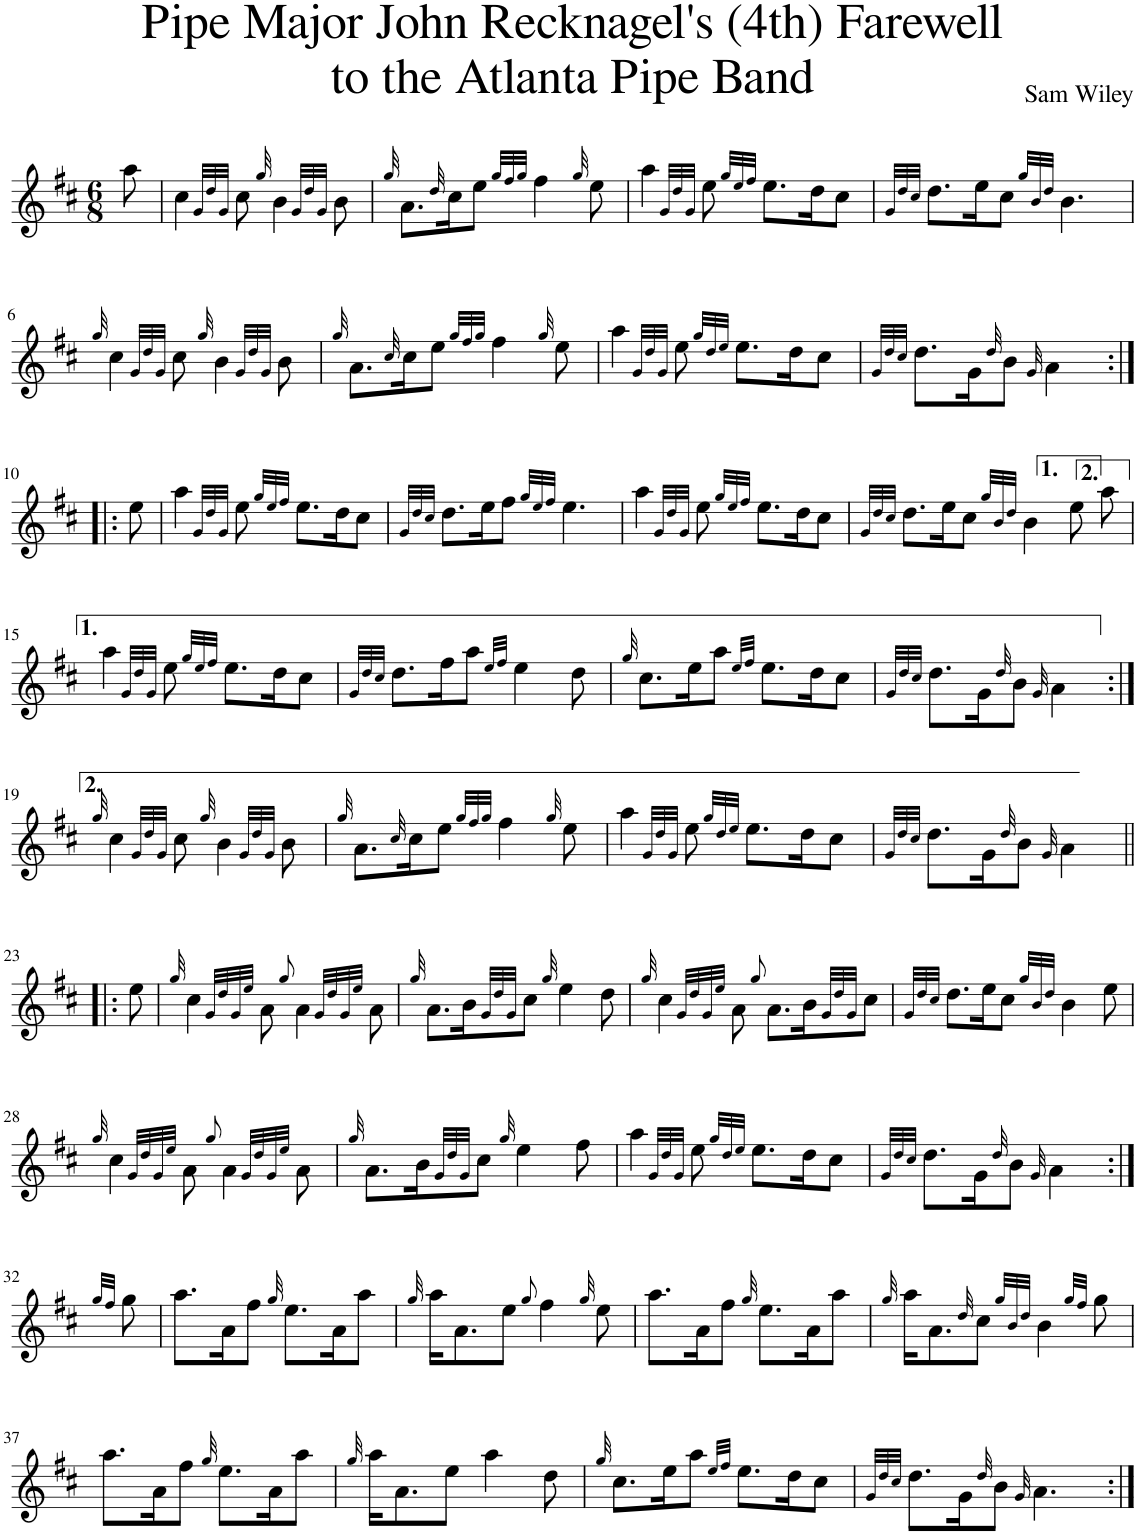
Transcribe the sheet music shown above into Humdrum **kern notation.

**kern	**kern
*part2	*part1
*staff2	*staff1
*I"Piano	*I"Piano
*I'Pno	*I'Pno
*stria5	*
*clefG2	*clefG2
*k[f#c#]	*k[f#c#]
*M6/8	*M6/8
=1	=1
8r	8aa\
=2	=2
32qgg	.
4ee	4cc#\
32qg	32qg/LLL
32qdd	32qdd/
32qg	32qg/JJJ
8ee	8cc#\
32qgg	32qgg/
4dd	4b\
32qgg	32qg/LLL
32qdd	32qdd/
32qg	32qg/JJJ
8dd	8b\
=3	=3
32qgg	32qgg/
8.cc#\L	8.a\L
.	32qdd/
16ee\K	16cc#\K
8aa\J	8ee\J
.	32qgg/LLL
.	32qff#/
32qgg	32qgg/JJJ
4aa	4ff#\
.	32qgg/
8a	8ee\
=4	=4
32qgg	.
4cc#	4aa\
32qg	32qg/LLL
32qdd	32qdd/
32qg	32qg/JJJ
8cc#	8ee\
.	32qgg/LLL
.	32qee/
32qgg	32qff#/JJJ
8.a\L	8.ee\L
16dd\K	16dd\K
8aa\J	8cc#\J
=5	=5
.	32qg/LLL
.	32qdd/
32qgg	32qcc#/JJJ
8.ff#\L	8.dd\L
16ee\K	16ee\K
32qa\	.
8ee\J	8cc#\J
32qgg	32qgg/LLL
32qee	32qb/
32qff#	32qdd/JJJ
4.ee	4.b\
!!LO:LB:g=z
=6	=6
32qgg	32qgg/
4ee	4cc#\
32qg	32qg/LLL
32qdd	32qdd/
32qg	32qg/JJJ
8ee	8cc#\
32qgg	32qgg/
4dd	4b\
32qgg	32qg/LLL
32qdd	32qdd/
32qg	32qg/JJJ
8dd	8b\
=7	=7
32qgg	32qgg/
8.cc#\L	8.a\L
.	32qcc#/
16ee\K	16cc#\K
8aa\J	8ee\J
.	32qgg/LLL
.	32qff#/
32qgg	32qgg/JJJ
4aa	4ff#\
.	32qgg/
8a	8ee\
=8	=8
32qgg	.
4cc#	4aa\
32qg	32qg/LLL
32qb	32qdd/
32qg	32qg/JJJ
8a	8ee\
.	32qgg/LLL
.	32qdd/
32qgg	32qee/JJJ
4a	8.ee\L
.	16dd\K
8ee	8cc#\J
=9	=9
.	32qg/LLL
.	32qdd/
32qgg	32qcc#/JJJ
8.ff#\L	8.dd\L
16ee\K	16g\K
32qa\	32qdd/
8ee\J	8b\J
.	32qg/
4r	4a\
!!LO:LB:g=z
=10:|!|:	=10:|!|:
8r	8ee\
=11	=11
4cc#	4aa\
32qg	32qg/LLL
32qb	32qdd/
32qg	32qg/JJJ
8a	8ee\
.	32qgg/LLL
.	32qee/
32qgg	32qff#/JJJ
4a	8.ee\L
.	16dd\K
8ee	8cc#\J
=12	=12
32qgg	32qg/LLL
32qff#	32qdd/
32qgg	32qcc#/JJJ
4ff#	8.dd\L
.	16ee\K
8aa	8ff#\J
.	32qgg/LLL
32qcc#	32qee/
32qdd	32qff#/JJJ
4.cc#	4.ee\
=13	=13
32qgg	.
4cc#	4aa\
32qg	32qg/LLL
32qb	32qdd/
32qg	32qg/JJJ
8a	8ee\
.	32qgg/LLL
.	32qee/
32qgg	32qff#/JJJ
4a	8.ee\L
.	16dd\K
8ee	8cc#\J
=14	=14
.	32qg/LLL
.	32qdd/
32qgg	32qcc#/JJJ
8.ff#	8.dd\L
16ee	16ee\K
32qa	.
8ee	8cc#\J
32qgg	32qgg/LLL
32qee	32qb/
32qff#	32qdd/JJJ
4.ee	4b\
.	8ee\
8r	8aa\
!!LO:LB:g=z
=15	=15
4cc#	4aa\
32qg	32qg/LLL
32qb	32qdd/
32qg	32qg/JJJ
8a	8ee\
.	32qgg/LLL
.	32qee/
32qgg	32qff#/JJJ
4a	8.ee\L
.	16dd\K
8ee	8cc#\J
=16	=16
32qgg	32qg/LLL
32qff#	32qdd/
32qgg	32qcc#/JJJ
4ff#	8.dd\L
.	16ff#\K
8aa	8aa\J
32qcc#	32qee/LLL
32qdd	32qff#/JJJ
4.cc#	4ee\
.	8dd\
=17	=17
32qgg	32qgg/
4cc#	8.cc#\L
.	16ee\K
32qg	.
32qb	.
32qg	.
8a	8aa\J
.	32qee/LLL
32qgg	32qff#/JJJ
4a	8.ee\L
.	16dd\K
8ee	8cc#\J
=18	=18
.	32qg/LLL
.	32qdd/
32qgg	32qcc#/JJJ
8.ff#\L	8.dd\L
16ee\K	16g\K
32qa\	32qdd/
8ee\J	8b\J
.	32qg/
4r	4a\
!!LO:LB:g=z
=19:|!	=19:|!
.	32qgg/
2.r	4cc#\
.	32qg/LLL
.	32qdd/
.	32qg/JJJ
.	8cc#\
.	32qgg/
.	4b\
.	32qg/LLL
.	32qdd/
.	32qg/JJJ
.	8b\
=20	=20
.	32qgg/
2.r	8.a\L
.	32qcc#/
.	16cc#\K
.	8ee\J
.	32qgg/LLL
.	32qff#/
.	32qgg/JJJ
.	4ff#\
.	32qgg/
.	8ee\
=21	=21
2.r	4aa\
.	32qg/LLL
.	32qdd/
.	32qg/JJJ
.	8ee\
.	32qgg/LLL
.	32qdd/
.	32qee/JJJ
.	8.ee\L
.	16dd\K
.	8cc#\J
=22	=22
.	32qg/LLL
.	32qdd/
.	32qcc#/JJJ
2r	8.dd\L
.	16g\K
.	32qdd/
.	8b\J
.	32qg/
.	4a\
8r	.
!!LO:LB:g=z
=23!|:	=23!|:
8r	8ee\
=24	=24
.	32qgg/
2.r	4cc#\
.	32qg/LLL
.	32qdd/
.	32qg/
.	32qee/JJJ
.	8a\
.	8qgg/
.	4a\
.	32qg/LLL
.	32qdd/
.	32qg/
.	32qee/JJJ
.	8a\
=25	=25
.	32qgg/
2.r	8.a\L
.	16b\K
.	32qg/LLL
.	32qdd/
.	32qg/JJJ
.	8cc#\J
.	32qgg/
.	4ee\
.	8dd\
=26	=26
.	32qgg/
2.r	4cc#\
.	32qg/LLL
.	32qdd/
.	32qg/
.	32qee/JJJ
.	8a\
.	8qgg/
.	8.a\L
.	16b\K
.	32qg/LLL
.	32qdd/
.	32qg/JJJ
.	8cc#\J
=27	=27
.	32qg/LLL
.	32qdd/
.	32qcc#/JJJ
2.r	8.dd\L
.	16ee\K
.	8cc#\J
.	32qgg/LLL
.	32qb/
.	32qdd/JJJ
.	4b\
.	8ee\
!!LO:LB:g=z
=28	=28
.	32qgg/
2.r	4cc#\
.	32qg/LLL
.	32qdd/
.	32qg/
.	32qee/JJJ
.	8a\
.	8qgg/
.	4a\
.	32qg/LLL
.	32qdd/
.	32qg/
.	32qee/JJJ
.	8a\
=29	=29
.	32qgg/
2.r	8.a\L
.	16b\K
.	32qg/LLL
.	32qdd/
.	32qg/JJJ
.	8cc#\J
.	32qgg/
.	4ee\
.	8ff#\
=30	=30
2.r	4aa\
.	32qg/LLL
.	32qdd/
.	32qg/JJJ
.	8ee\
.	32qgg/LLL
.	32qdd/
.	32qee/JJJ
.	8.ee\L
.	16dd\K
.	8cc#\J
=31	=31
.	32qg/LLL
.	32qdd/
.	32qcc#/JJJ
2r	8.dd\L
.	16g\K
.	32qdd/
.	8b\J
.	32qg/
.	4a\
8r	.
!!LO:LB:g=z
=32:|!	=32:|!
.	32qgg/LLL
.	32qff#/JJJ
8r	8gg\
=33	=33
2.r	8.aa\L
.	16a\K
.	8ff#\J
.	32qgg/
.	8.ee\L
.	16a\K
.	8aa\J
=34	=34
.	32qgg/
2.r	16aa\KL
.	8.a\
.	8ee\J
.	8qgg/
.	4ff#\
.	32qgg/
.	8ee\
=35	=35
2.r	8.aa\L
.	16a\K
.	8ff#\J
.	32qgg/
.	8.ee\L
.	16a\K
.	8aa\J
=36	=36
.	32qgg/
2.r	16aa\KL
.	8.a\
.	32qdd/
.	8cc#\J
.	32qgg/LLL
.	32qb/
.	32qdd/JJJ
.	4b\
.	32qgg/LLL
.	32qff#/JJJ
.	8gg\
!!LO:LB:g=z
=37	=37
2.r	8.aa\L
.	16a\K
.	8ff#\J
.	32qgg/
.	8.ee\L
.	16a\K
.	8aa\J
=38	=38
.	32qgg/
2.r	16aa\KL
.	8.a\
.	8ee\J
.	4aa\
.	8dd\
=39	=39
.	32qgg/
2.r	8.cc#\L
.	16ee\K
.	8aa\J
.	32qee/LLL
.	32qff#/JJJ
.	8.ee\L
.	16dd\K
.	8cc#\J
=40	=40
.	32qg/LLL
.	32qdd/
.	32qcc#/JJJ
2.r	8.dd\L
.	16g\K
.	32qdd/
.	8b\J
.	32qg/
.	4.a\
=:|!	=:|!
*-	*-
